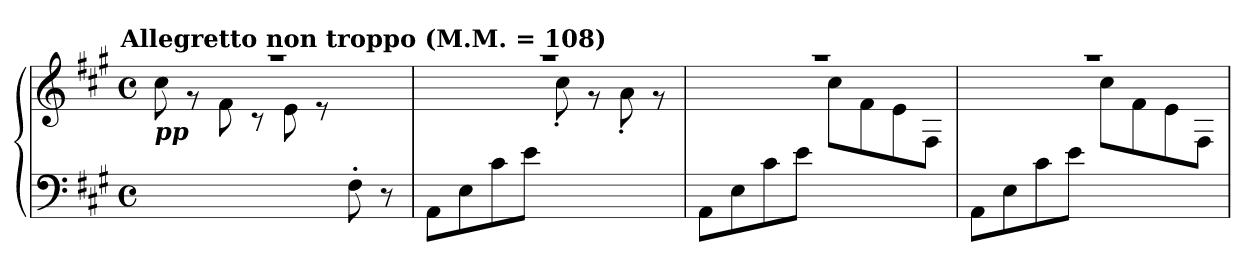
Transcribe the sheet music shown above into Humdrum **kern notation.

**kern	**kern
*part1	*part1
*staff2	*staff1
*clefF4	*clefG2
*k[f#c#g#]	*k[f#c#g#]
!!LO:TX:omd:t=Allegretto non troppo (M.M.  = 108)
*M4/4	*M4/4
*met(c)	*met(c)
*MM108	*MM108
=1	=1
*	*^
!	!LO:TX:b:Bi:t=pp	!
2.ryy	1r	(>8cc#\
.	.	8r
.	.	8f#\
.	.	8r
.	.	8e\
.	.	8r
8F#'\)	.	4ryy
8r	.	.
=2	=2	=2
8AA\L)	1r	2ryy
8E\	.	.
8c#\	.	.
8e\J	.	.
2ryy	.	8cc#'\
.	.	8r
.	.	(>8a'\
.	.	8r
=3	=3	=3
8AA\L)	1r	2ryy
8E\	.	.
8c#\	.	.
8e\J	.	.
2ryy	.	8cc#\L
.	.	8f#\
.	.	8e\
.	.	(>8F#/J
=4	=4	=4
8AA\L)	1r	2ryy
8E\	.	.
8c#\	.	.
8e\J	.	.
2ryy	.	8cc#\L
.	.	8f#\
.	.	8e\
.	.	(>8F#/J
*	*v	*v
=	=
*-	*-
